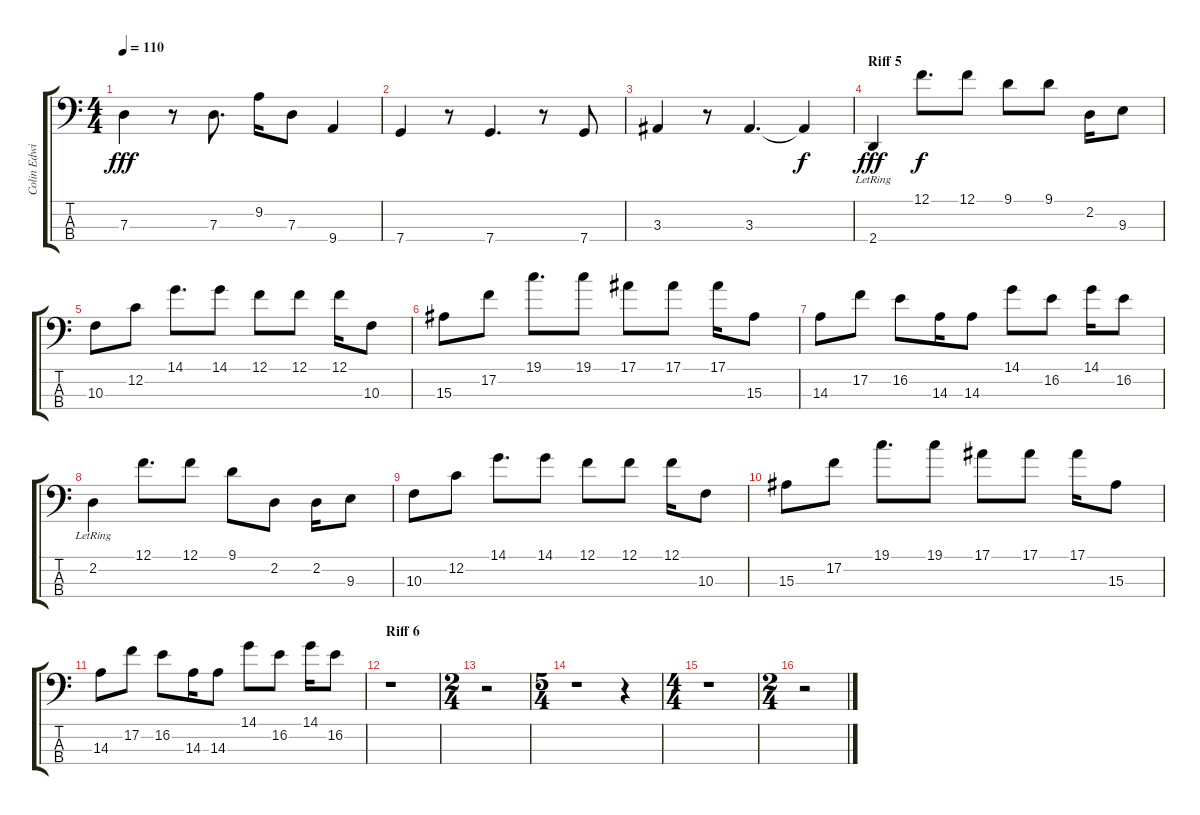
\track ("Colin Edwin - Bass" "Colin Edwi") {instrument electricbassfinger}
\staff {score tabs}
\tuning (F2 C2 G1 C1) {hide}
\ts (4 4)
\tempo 110
\clef f4
\ks c
7.3.4{dy fff} r.8 7.3.8{d} 9.2.16 7.3.8 9.4.4 |
7.4.4 r.8 7.4.4{d} r.8 7.4.8 |
3.3.4 r.8 3.3.4{d} 3.3{t}.4{dy f} |
\section ("" "Riff 5")
2.4{lr}.4{dy fff} 12.1.8{d dy f} 12.1.8 9.1.8 9.1.8 2.2.16 9.3.8 |
10.3.8 12.2.8 14.1.8{d} 14.1.8 12.1.8 12.1.8 12.1.16 10.3.8 |
15.3.8 17.2.8 19.1.8{d} 19.1.8 17.1.8 17.1.8 17.1.16 15.3.8 |
14.3.8 17.2.8 16.2.8 14.3.16 14.3.8 14.1.8 16.2.8 14.1.16 16.2.8 |
2.2{lr}.4 12.1.8{d} 12.1.8 9.1.8 2.2.8 2.2.16 9.3.8 |
10.3.8 12.2.8 14.1.8{d} 14.1.8 12.1.8 12.1.8 12.1.16 10.3.8 |
15.3.8 17.2.8 19.1.8{d} 19.1.8 17.1.8 17.1.8 17.1.16 15.3.8 |
14.3.8 17.2.8 16.2.8 14.3.16 14.3.8 14.1.8 16.2.8 14.1.16 16.2.8 |
\section ("" "Riff 6")
r.1 |
\ts (2 4)
r.2 |
\ts (5 4)
r.1 r.4 |
\ts (4 4)
r.1 |
\ts (2 4)
r.2
